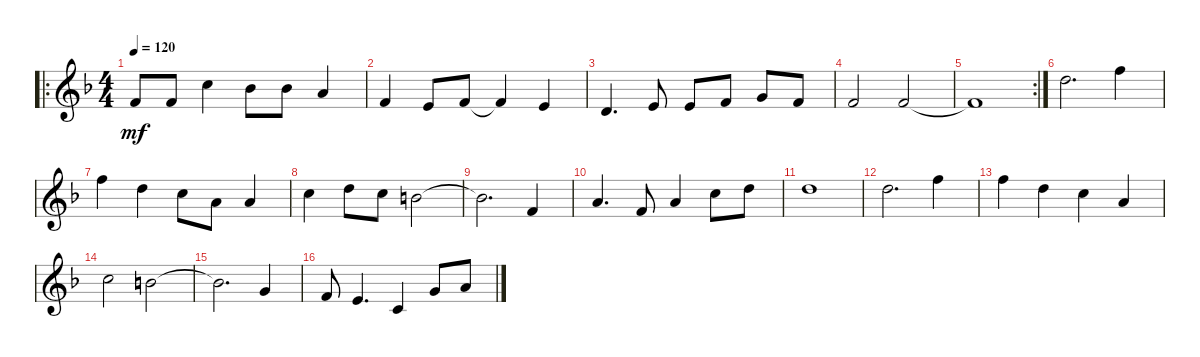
\defaultSystemsLayout 4
\bracketExtendMode groupsimilarinstruments
\singleTrackTrackNamePolicy hidden
\multiTrackTrackNamePolicy hidden
\otherSystemsTrackNameOrientation horizontal
\track ("Tenor" "Tenor") {instrument acousticguitarsteel}
\staff {score}
\tuning (E4 B3 G3 D3 A2 E2)
\ro
\ts (4 4)
\tempo 120
\clef g2
\scale
0.536122
\ks f
3.4.8{dy mf instrument acousticguitarsteel} 3.4.8 1.2.4 3.3.8 3.3.8 2.3.4 |
\scale
0.231939 3.4.4 2.4.8 3.4.8 3.4{t}.4 2.4.4 |
\scale
0.231939 0.4.4{d} 2.4.8 2.4.8 3.4.8 0.3.8 3.4.8 |
\scale
0.322751 3.4.2 3.4.2 |
\rc 2
\scale
0.354497 3.4{t}.1 |
\scale
0.322751 3.2.2{d} 1.1.4 |
\scale
0.333333 1.1.4 3.2.4 1.2.8 2.3.8 2.3.4 |
\scale
0.333333 1.2.4 3.2.8 1.2.8 0.2.2 |
\scale
0.333333 0.2{t}.2{d} 3.4.4 |
\scale
0.333333 2.3.4{d} 3.4.8 2.3.4 1.2.8 3.2.8 |
\scale
0.333333 3.2.1 |
\scale
0.333333 3.2.2{d} 1.1.4 |
\scale
0.333333 1.1.4 3.2.4 1.2.4 2.3.4 |
\scale
0.333333 1.2.2 0.2.2 |
\scale
0.333333 0.2{t}.2{d} 0.3.4 |
3.4.8 2.4.4{d} 3.5.4 0.3.8 2.3.8
